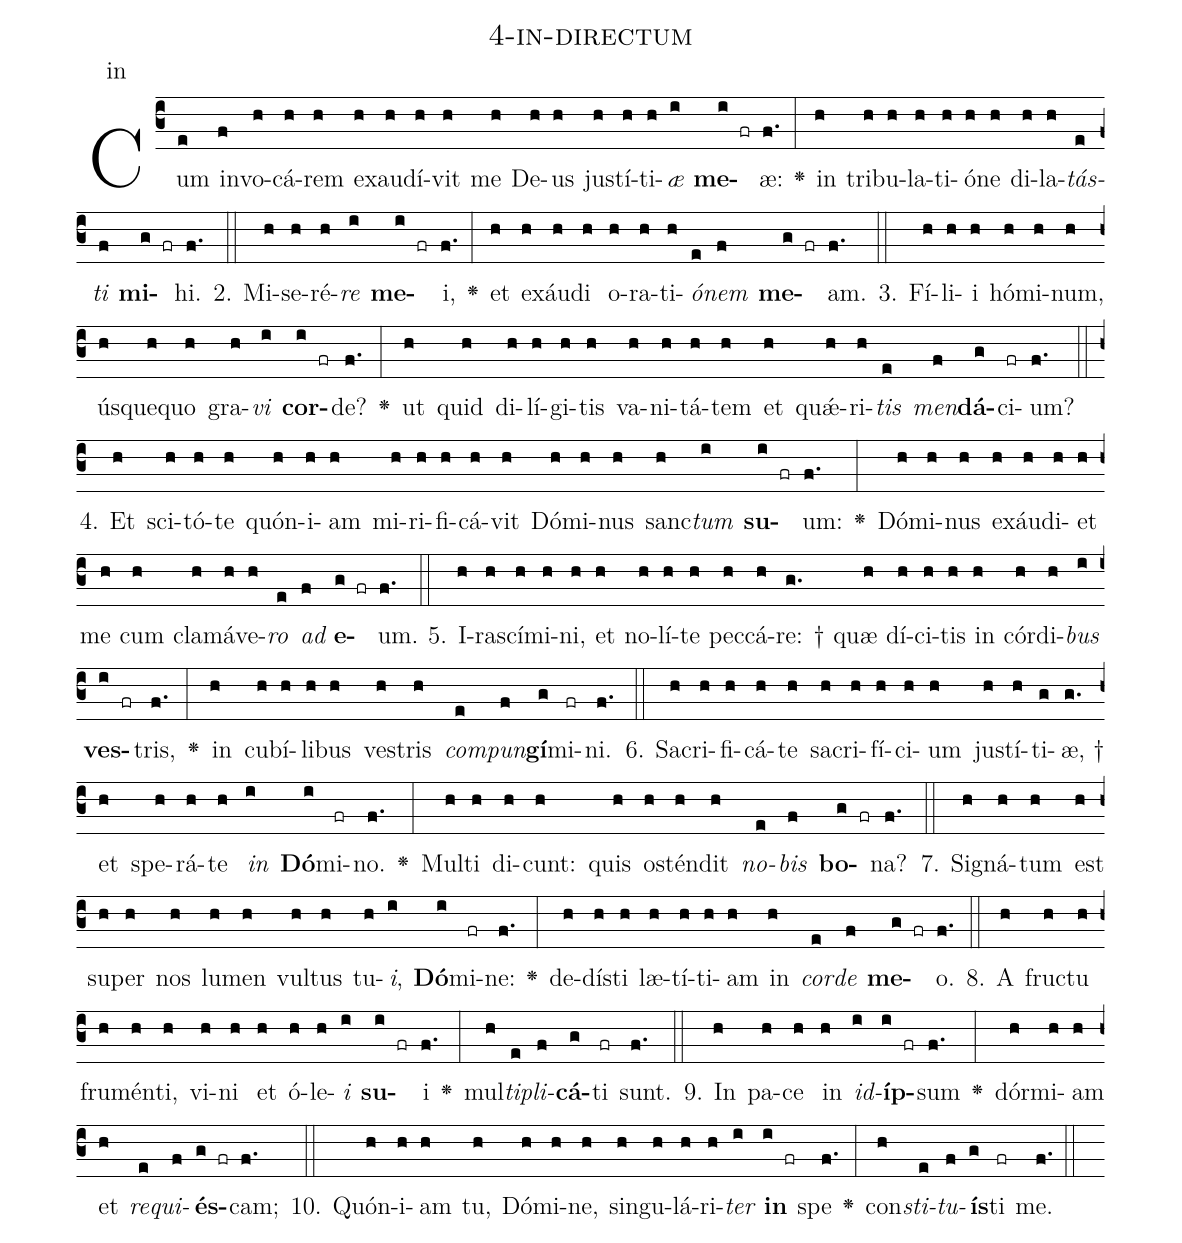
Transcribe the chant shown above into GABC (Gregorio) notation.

name: 4-in-directum;
annotation: in;
%%
(c3)Cum(e) in(f)vo(h)cá(h)rem(h) ex(h)au(h)dí(h)vit(h) me(h) De(h)us(h) jus(h)tí(h)ti(h)<i>æ</i>(i) <b>me</b>(i fr)æ:(f.) <v>\greheightstar</v>(:) in(h) tri(h)bu(h)la(h)ti(h)ó(h)ne(h) di(h)la(h)<i>tás</i>(e)<i>ti</i>(f) <b>mi</b>(g fr)hi.(f.) (::)
2. Mi(h)se(h)ré(h)<i>re</i>(i) <b>me</b>(i fr)i,(f.) <v>\greheightstar</v>(:) et(h) ex(h)áu(h)di(h) o(h)ra(h)ti(h)<i>ó</i>(e)<i>nem</i>(f) <b>me</b>(g fr)am.(f.) (::)
3. Fí(h)li(h)i(h) hó(h)mi(h)num,(h) ús(h)que(h)quo(h) gra(h)<i>vi</i>(i) <b>cor</b>(i fr)de?(f.) <v>\greheightstar</v>(:) ut(h) quid(h) di(h)lí(h)gi(h)tis(h) va(h)ni(h)tá(h)tem(h) et(h) quǽ(h)ri(h)<i>tis</i>(e) <i>men</i>(f)<b>dá</b>(g)ci(fr)um?(f.) (::)
4. Et(h) sci(h)tó(h)te(h) quón(h)i(h)am(h) mi(h)ri(h)fi(h)cá(h)vit(h) Dó(h)mi(h)nus(h) sanc(h)<i>tum</i>(i) <b>su</b>(i fr)um:(f.) <v>\greheightstar</v>(:) Dó(h)mi(h)nus(h) ex(h)áu(h)di(h)et(h) me(h) cum(h) cla(h)má(h)ve(h)<i>ro</i>(e) <i>ad</i>(f) <b>e</b>(g fr)um.(f.) (::)
5. I(h)ra(h)scí(h)mi(h)ni,(h) et(h) no(h)lí(h)te(h) pec(h)cá(h)re: †(g.) quæ(h) dí(h)ci(h)tis(h) in(h) cór(h)di(h)<i>bus</i>(i) <b>ves</b>(i fr)tris,(f.) <v>\greheightstar</v>(:) in(h) cu(h)bí(h)li(h)bus(h) ves(h)tris(h) <i>com</i>(e)<i>pun</i>(f)<b>gí</b>(g)mi(fr)ni.(f.) (::)
6. Sa(h)cri(h)fi(h)cá(h)te(h) sa(h)cri(h)fí(h)ci(h)um(h) jus(h)tí(h)ti(g)æ, †(g.) et(h) spe(h)rá(h)te(h) <i>in</i>(i) <b>Dó</b>(i)mi(fr)no.(f.) <v>\greheightstar</v>(:) Mul(h)ti(h) di(h)cunt:(h) quis(h) os(h)tén(h)dit(h) <i>no</i>(e)<i>bis</i>(f) <b>bo</b>(g fr)na?(f.) (::)
7. Si(h)gná(h)tum(h) est(h) su(h)per(h) nos(h) lu(h)men(h) vul(h)tus(h) tu(h)<i>i</i>,(i) <b>Dó</b>(i)mi(fr)ne:(f.) <v>\greheightstar</v>(:) de(h)dís(h)ti(h) læ(h)tí(h)ti(h)am(h) in(h) <i>cor</i>(e)<i>de</i>(f) <b>me</b>(g fr)o.(f.) (::)
8. A(h) fruc(h)tu(h) fru(h)mén(h)ti,(h) vi(h)ni(h) et(h) ó(h)le(h)<i>i</i>(i) <b>su</b>(i fr)i(f.) <v>\greheightstar</v>(:) mul(h)<i>ti</i>(e)<i>pli</i>(f)<b>cá</b>(g)ti(fr) sunt.(f.) (::)
9. In(h) pa(h)ce(h) in(h) <i>id</i>(i)<b>íp</b>(i fr)sum(f.) <v>\greheightstar</v>(:) dór(h)mi(h)am(h) et(h) <i>re</i>(e)<i>qui</i>(f)<b>és</b>(g fr)cam;(f.) (::)
10. Quón(h)i(h)am(h) tu,(h) Dó(h)mi(h)ne,(h) sin(h)gu(h)lá(h)ri(h)<i>ter</i>(i) <b>in</b>(i fr) spe(f.) <v>\greheightstar</v>(:) con(h)<i>sti</i>(e)<i>tu</i>(f)<b>ís</b>(g)ti(fr) me.(f.) (::)
